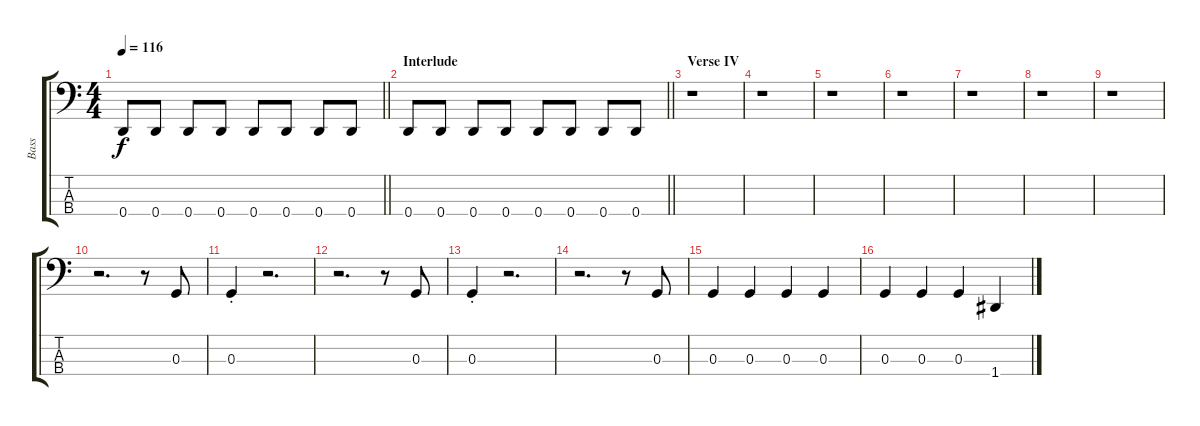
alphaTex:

\track ("Bass" "Bass") {instrument electricbasspick}
\staff {score tabs}
\tuning (F2 C2 G1 D1) {hide}
\ts (4 4)
\tempo 116
\clef f4
\barLineRight lightlight
\ks c
0.4.8{dy f} 0.4.8 0.4.8 0.4.8 0.4.8 0.4.8 0.4.8 0.4.8 |
\section ("" "Interlude")
\barLineRight lightlight
0.4.8 0.4.8 0.4.8 0.4.8 0.4.8 0.4.8 0.4.8 0.4.8 |
\section ("" "Verse IV")
r.1 |
r.1 |
r.1 |
r.1 |
r.1 |
r.1 |
r.1 |
r.2{d} r.8 0.3.8 |
0.3{st}.4 r.2{d} |
r.2{d} r.8 0.3.8 |
0.3{st}.4 r.2{d} |
r.2{d} r.8 0.3.8 |
0.3.4 0.3.4 0.3.4 0.3.4 |
0.3.4 0.3.4 0.3.4 1.4.4
